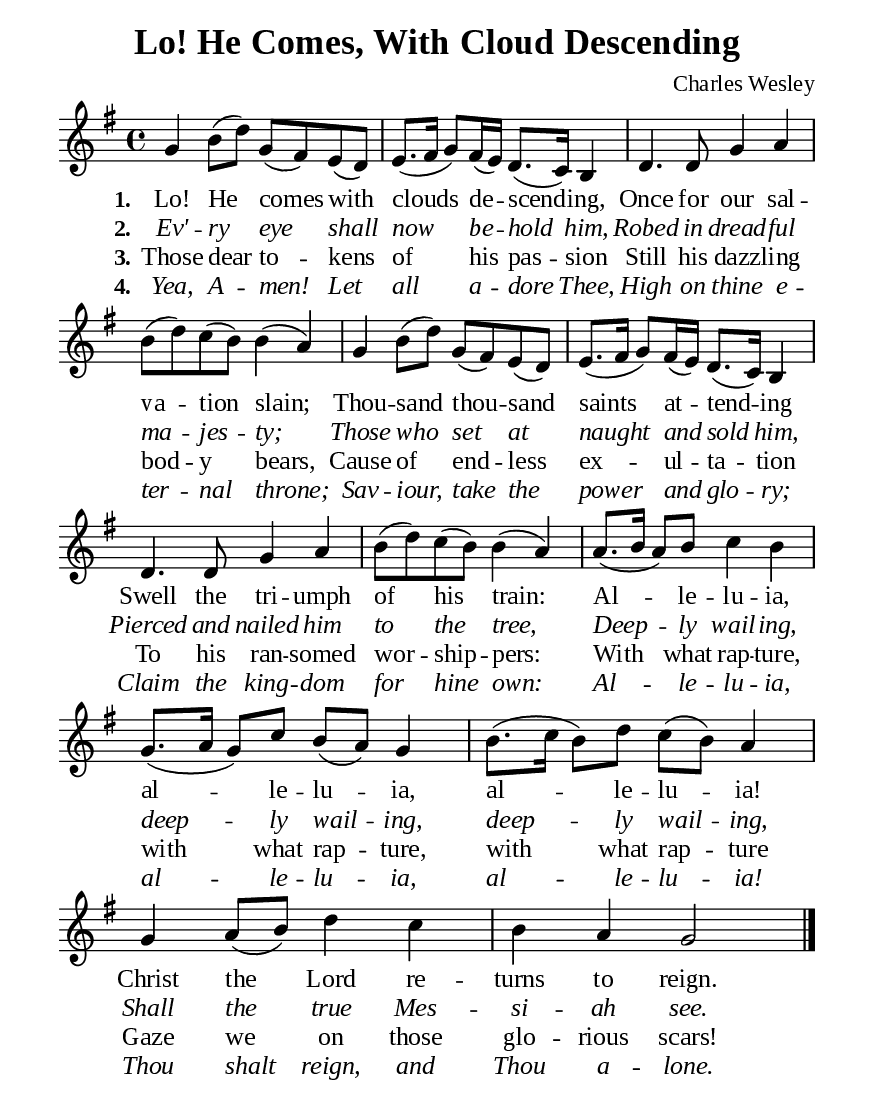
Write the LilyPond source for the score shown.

%%%%%%%%%%%%%%%%%%%%%%%%%%%%%
% CONTENTS OF THIS DOCUMENT
% 1. Common settings
% 2. Verse music
% 3. Verse lyrics
% 4. Layout
%%%%%%%%%%%%%%%%%%%%%%%%%%%%%

%%%%%%%%%%%%%%%%%%%%%%%%%%%%%
% 1. Common settings
%%%%%%%%%%%%%%%%%%%%%%%%%%%%%
\version "2.18.2"

\header {
  title = "Lo! He Comes, With Cloud Descending"
  composer = "Charles Wesley"
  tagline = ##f
}

global= {
  \key g \major
  \time 4/4
  \override Score.BarNumber.break-visibility = ##(#f #f #f)
}

\paper {
  #(set-paper-size "a5")
  top-margin = 3.2\mm
  bottom-marign = 10\mm
  left-margin = 10\mm
  right-margin = 10\mm
  indent = #0
  #(define fonts
	 (make-pango-font-tree "Liberation Serif"
	 		       "Liberation Serif"
			       "Liberation Serif"
			       (/ 20 20)))
}

printItalic = \with {
  \override LyricText.font-shape = #'italic
}

%%%%%%%%%%%%%%%%%%%%%%%%%%%%%
% 2. Verse music
%%%%%%%%%%%%%%%%%%%%%%%%%%%%%
musicVerseSoprano = \relative c'' {
  %{	01	%} g4 b8 (d) g, (fis) e (d) |
  %{	02	%} e8. (fis16 g8) fis16 (e) d8. (c16) b4 |
  %{	03	%} d4. d8 g4 a |
  %{	04	%} b8 (d) c (b) b4 (a) |
  %{	05	%} g b8 (d) g, (fis) e (d) |
  %{	06	%} e8. (fis16 g8) fis16 (e) d8. (c16) b4 |
  %{	07	%} d4. d8 g4 a |
  %{	08	%} b8 (d) c (b) b4 (a) |
  %{	09	%} a8. (b16 a8) b c4 b |
  %{	10	%} g8. (a16 g8) c b (a) g4 |
  %{	11	%} b8. (c16 b8) d c (b) a4 |
  %{	12	%} g a8 (b) d4 c |
  %{	13	%} b a g2 \bar "|."
}

%%%%%%%%%%%%%%%%%%%%%%%%%%%%%
% 3. Verse lyrics
%%%%%%%%%%%%%%%%%%%%%%%%%%%%%
verseOne = \lyricmode {
  \set stanza = #"1."
  Lo! He comes with clouds de -- scend -- ing,
  Once for our sal -- va -- tion slain;
  Thou -- sand thou -- sand saints at -- tend -- ing
  Swell the tri -- umph of his train:
  Al -- le -- lu -- ia, al -- le -- lu -- ia,
  al -- le -- lu -- ia! Christ the Lord re -- turns to reign.
}

verseTwo = \lyricmode {
  \set stanza = #"2."
  Ev' -- ry eye shall now be -- hold him,
  Robed in dread -- ful ma -- jes -- ty;
  Those who set at naught and sold him,
  Pierced and nailed him to the tree,
  Deep -- ly wail -- ing, deep -- ly wail -- ing,
  deep -- ly wail -- ing,
  Shall the true Mes -- si -- ah see.
}

verseThree = \lyricmode {
  \set stanza = #"3."
  Those dear to -- kens of his pas -- sion
  Still his dazz -- ling bod -- y bears,
  Cause of end -- less ex -- ul -- ta -- tion
  To his ran -- somed wor -- ship -- pers:
  With what rap -- ture, with what rap -- ture,
  with what rap -- ture
  Gaze we on those glo -- rious scars!
}

verseFour = \lyricmode {
  \set stanza = #"4."
  Yea, A -- men! Let all a -- dore Thee,
  High on thine e -- ter -- nal throne;
  Sav -- iour, take the power and glo -- ry;
  Claim the king -- dom for hine own:
  Al -- le -- lu -- ia, al -- le -- lu -- ia, al -- le -- lu -- ia!
  Thou shalt reign, and Thou a -- lone.
}

%%%%%%%%%%%%%%%%%%%%%%%%%%%%%
% 4. Layout
%%%%%%%%%%%%%%%%%%%%%%%%%%%%%
\score {
    \new ChoirStaff <<
      \new Staff <<
        \clef "treble"
        \new Voice = "sopranos" { \global   \musicVerseSoprano }
      >>
      \new Lyrics \lyricsto sopranos \verseOne
      \new Lyrics \printItalic \lyricsto sopranos \verseTwo
      \new Lyrics \lyricsto sopranos \verseThree
      \new Lyrics \printItalic \lyricsto sopranos \verseFour
    >>
}
